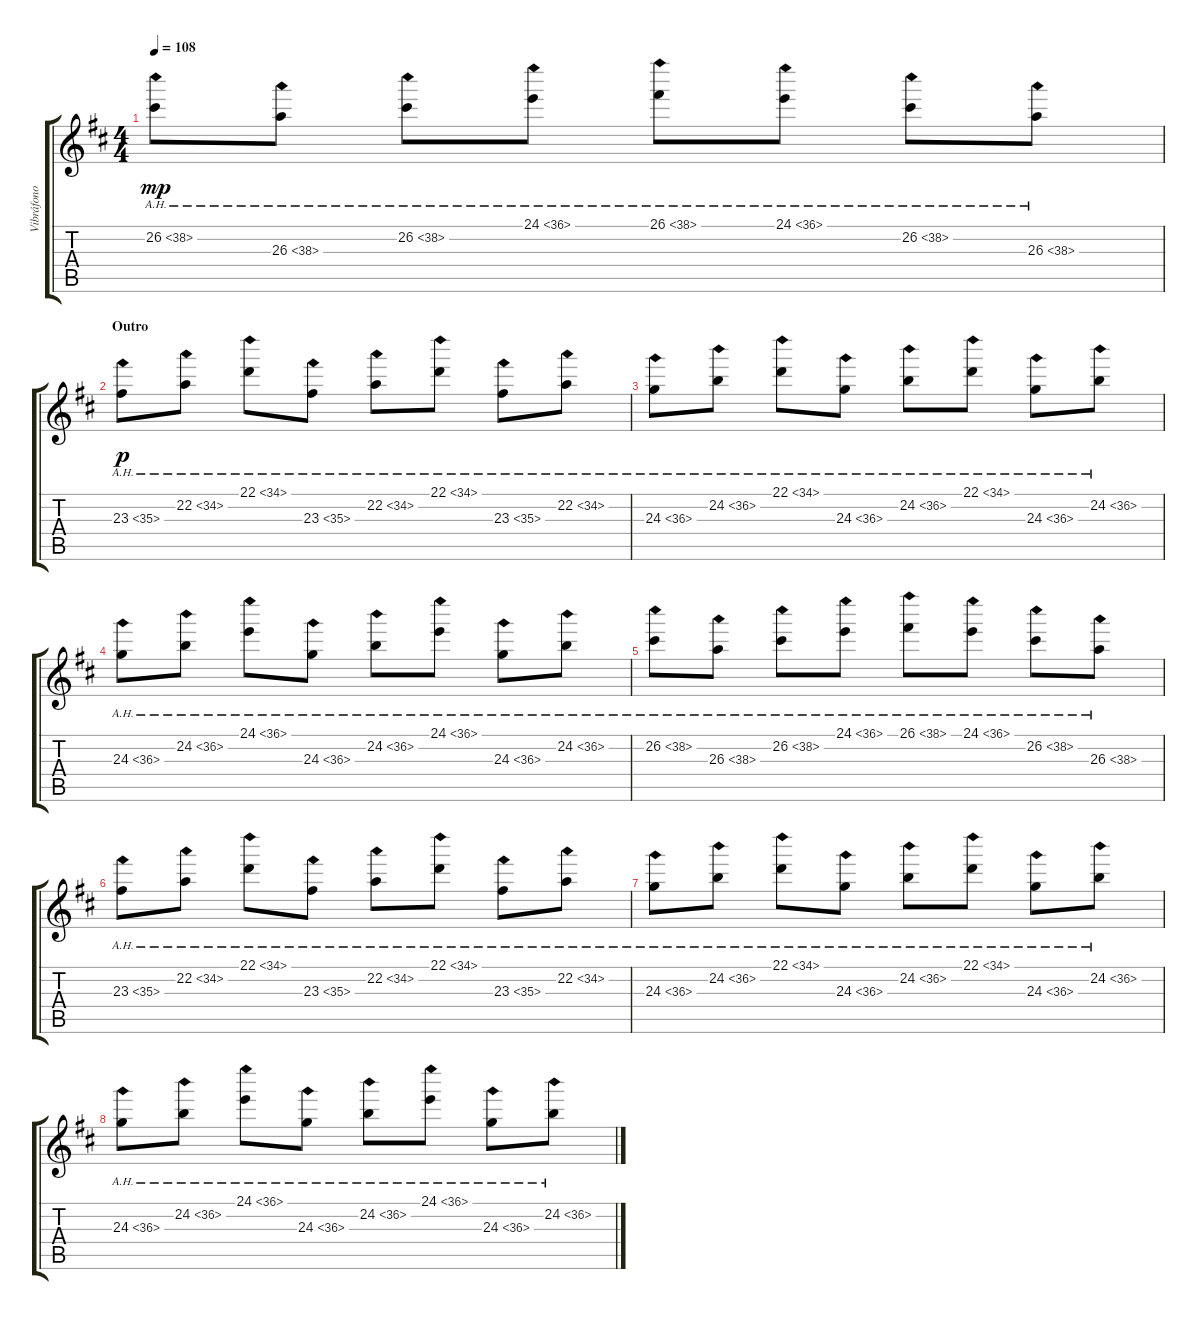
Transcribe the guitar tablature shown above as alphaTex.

\track ("Vibráfono" "Vibráfono") {instrument vibraphone}
\staff {score tabs}
\tuning (E4 B3 G3 D3 A2 E2) {hide}
\ts (4 4)
\tempo 108
\clef g2
\ks bminor
26.2{ah 12}.8{dy mp} 26.3{ah 12}.8 26.2{ah 12}.8 24.1{ah 12}.8 26.1{ah 12}.8 24.1{ah 12}.8 26.2{ah 12}.8 26.3{ah 12}.8 |
\section ("" "Outro")
23.3{ah 12}.8{dy p} 22.2{ah 12}.8 22.1{ah 12}.8 23.3{ah 12}.8 22.2{ah 12}.8 22.1{ah 12}.8 23.3{ah 12}.8 22.2{ah 12}.8 |
24.3{ah 12}.8 24.2{ah 12}.8 22.1{ah 12}.8 24.3{ah 12}.8 24.2{ah 12}.8 22.1{ah 12}.8 24.3{ah 12}.8 24.2{ah 12}.8 |
24.3{ah 12}.8 24.2{ah 12}.8 24.1{ah 12}.8 24.3{ah 12}.8 24.2{ah 12}.8 24.1{ah 12}.8 24.3{ah 12}.8 24.2{ah 12}.8 |
26.2{ah 12}.8 26.3{ah 12}.8 26.2{ah 12}.8 24.1{ah 12}.8 26.1{ah 12}.8 24.1{ah 12}.8 26.2{ah 12}.8 26.3{ah 12}.8 |
23.3{ah 12}.8 22.2{ah 12}.8 22.1{ah 12}.8 23.3{ah 12}.8 22.2{ah 12}.8 22.1{ah 12}.8 23.3{ah 12}.8 22.2{ah 12}.8 |
24.3{ah 12}.8 24.2{ah 12}.8 22.1{ah 12}.8 24.3{ah 12}.8 24.2{ah 12}.8 22.1{ah 12}.8 24.3{ah 12}.8 24.2{ah 12}.8 |
24.3{ah 12}.8 24.2{ah 12}.8 24.1{ah 12}.8 24.3{ah 12}.8 24.2{ah 12}.8 24.1{ah 12}.8 24.3{ah 12}.8 24.2{ah 12}.8
